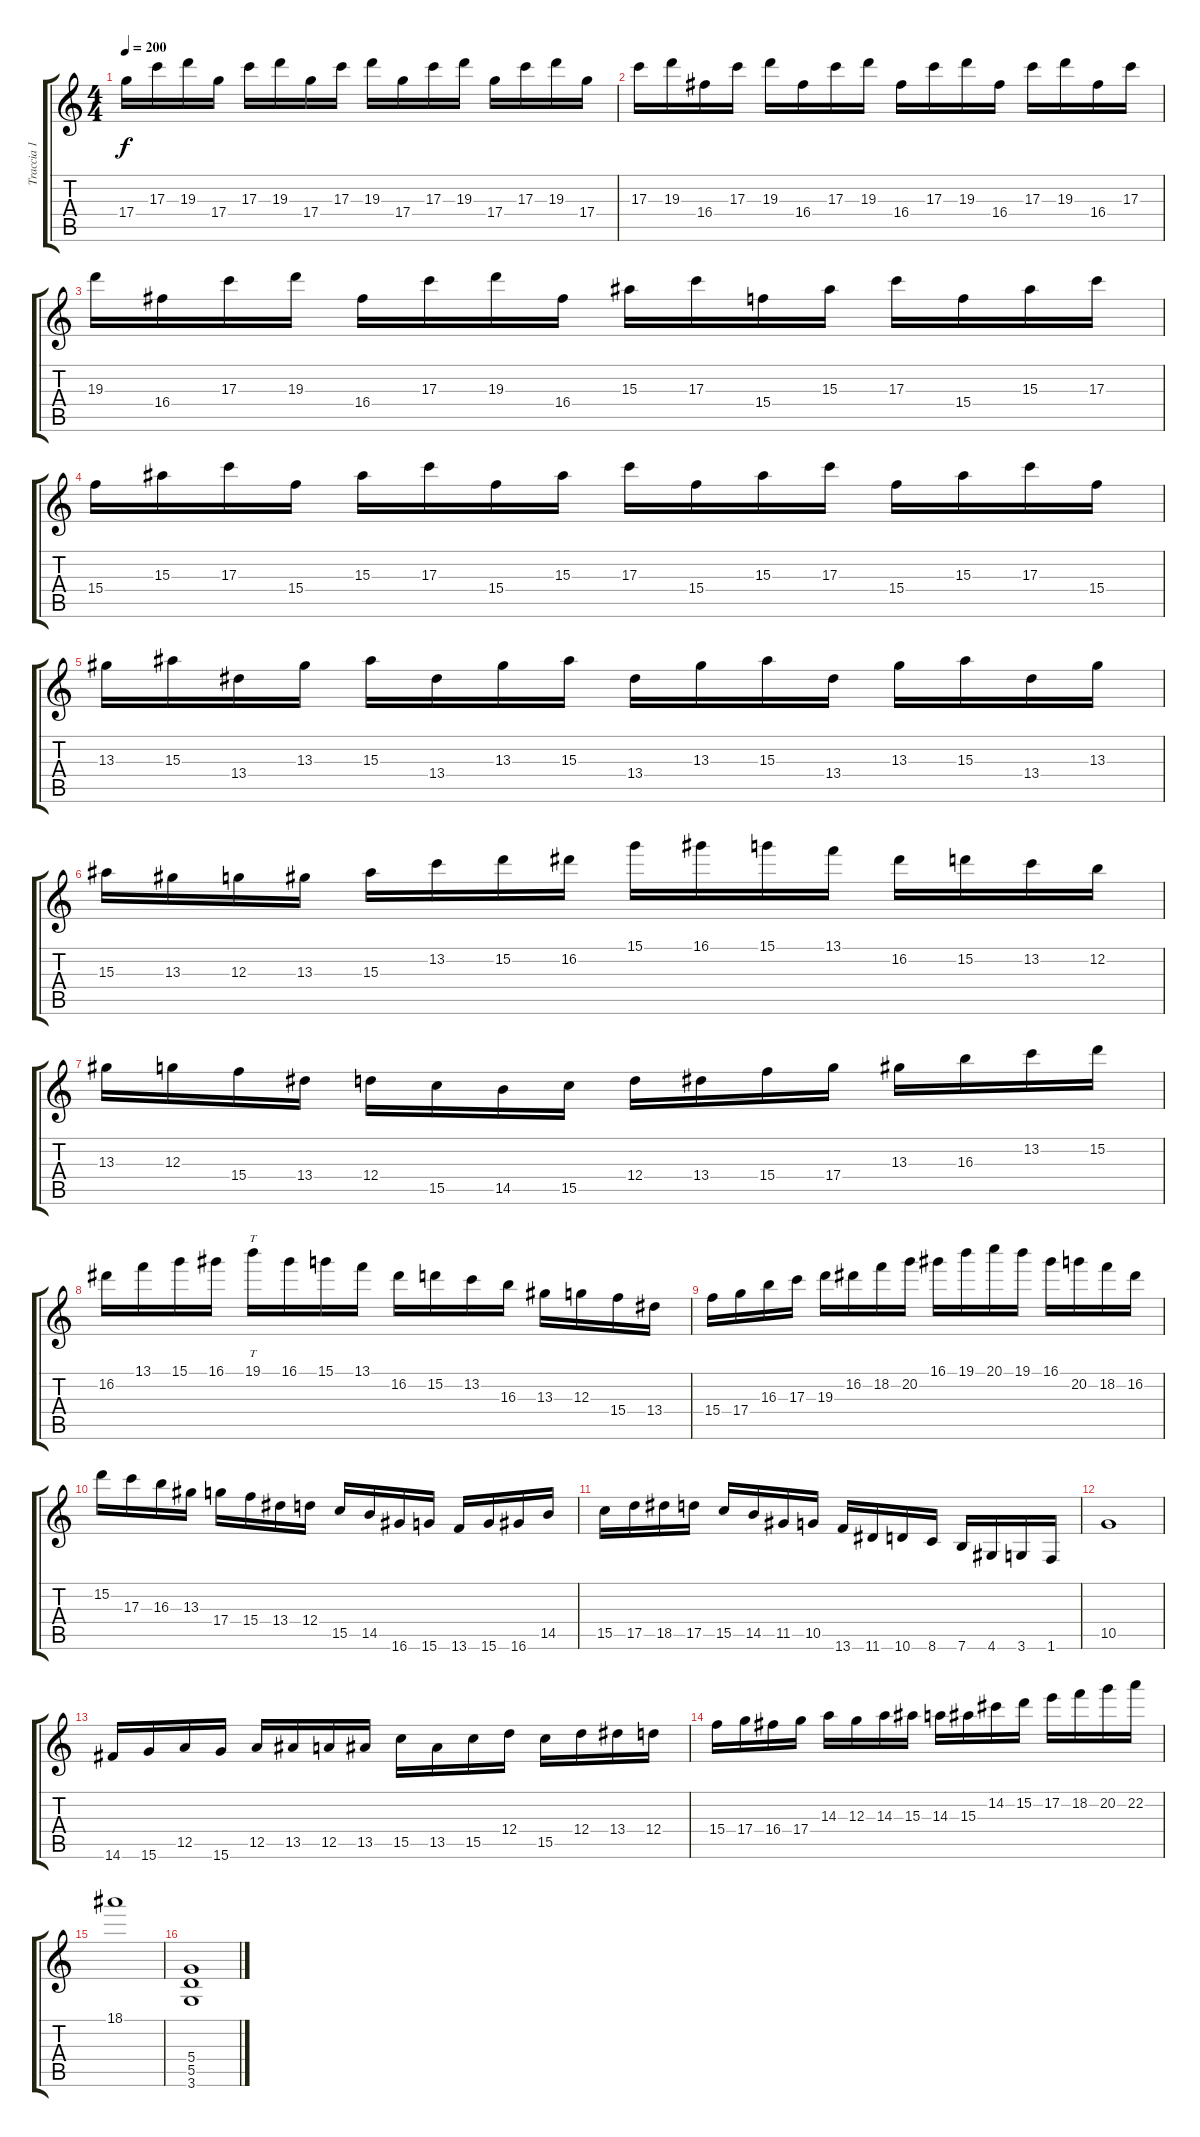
\track ("Traccia 1" "Traccia 1") {instrument overdrivenguitar}
\staff {score tabs}
\tuning (E4 B3 G3 D3 A2 E2) {hide}
\ts (4 4)
\tempo 200
\clef g2
\ks c
17.4.16{dy f} 17.3.16 19.3.16 17.4.16 17.3.16 19.3.16 17.4.16 17.3.16 19.3.16 17.4.16 17.3.16 19.3.16 17.4.16 17.3.16 19.3.16 17.4.16 |
17.3.16 19.3.16 16.4.16 17.3.16 19.3.16 16.4.16 17.3.16 19.3.16 16.4.16 17.3.16 19.3.16 16.4.16 17.3.16 19.3.16 16.4.16 17.3.16 |
19.3.16 16.4.16 17.3.16 19.3.16 16.4.16 17.3.16 19.3.16 16.4.16 15.3.16 17.3.16 15.4.16 15.3.16 17.3.16 15.4.16 15.3.16 17.3.16 |
15.4.16 15.3.16 17.3.16 15.4.16 15.3.16 17.3.16 15.4.16 15.3.16 17.3.16 15.4.16 15.3.16 17.3.16 15.4.16 15.3.16 17.3.16 15.4.16 |
13.3.16 15.3.16 13.4.16 13.3.16 15.3.16 13.4.16 13.3.16 15.3.16 13.4.16 13.3.16 15.3.16 13.4.16 13.3.16 15.3.16 13.4.16 13.3.16 |
15.3.16 13.3.16 12.3.16 13.3.16 15.3.16 13.2.16 15.2.16 16.2.16 15.1.16 16.1.16 15.1.16 13.1.16 16.2.16 15.2.16 13.2.16 12.2.16 |
13.3.16 12.3.16 15.4.16 13.4.16 12.4.16 15.5.16 14.5.16 15.5.16 12.4.16 13.4.16 15.4.16 17.4.16 13.3.16 16.3.16 13.2.16 15.2.16 |
16.2.16 13.1.16 15.1.16 16.1.16 19.1.16{tt} 16.1.16 15.1.16 13.1.16 16.2.16 15.2.16 13.2.16 16.3.16 13.3.16 12.3.16 15.4.16 13.4.16 |
15.4.16 17.4.16 16.3.16 17.3.16 19.3.16 16.2.16 18.2.16 20.2.16 16.1.16 19.1.16 20.1.16 19.1.16 16.1.16 20.2.16 18.2.16 16.2.16 |
15.2.16 17.3.16 16.3.16 13.3.16 17.4.16 15.4.16 13.4.16 12.4.16 15.5.16 14.5.16 16.6.16 15.6.16 13.6.16 15.6.16 16.6.16 14.5.16 |
15.5.16 17.5.16 18.5.16 17.5.16 15.5.16 14.5.16 11.5.16 10.5.16 13.6.16 11.6.16 10.6.16 8.6.16 7.6.16 4.6.16 3.6.16 1.6.16 |
10.5.1 |
14.6.16 15.6.16 12.5.16 15.6.16 12.5.16 13.5.16 12.5.16 13.5.16 15.5.16 13.5.16 15.5.16 12.4.16 15.5.16 12.4.16 13.4.16 12.4.16 |
15.4.16 17.4.16 16.4.16 17.4.16 14.3.16 12.3.16 14.3.16 15.3.16 14.3.16 15.3.16 14.2.16 15.2.16 17.2.16 18.2.16 20.2.16 22.2.16 |
18.1.1 |
(5.4 5.5 3.6).1
